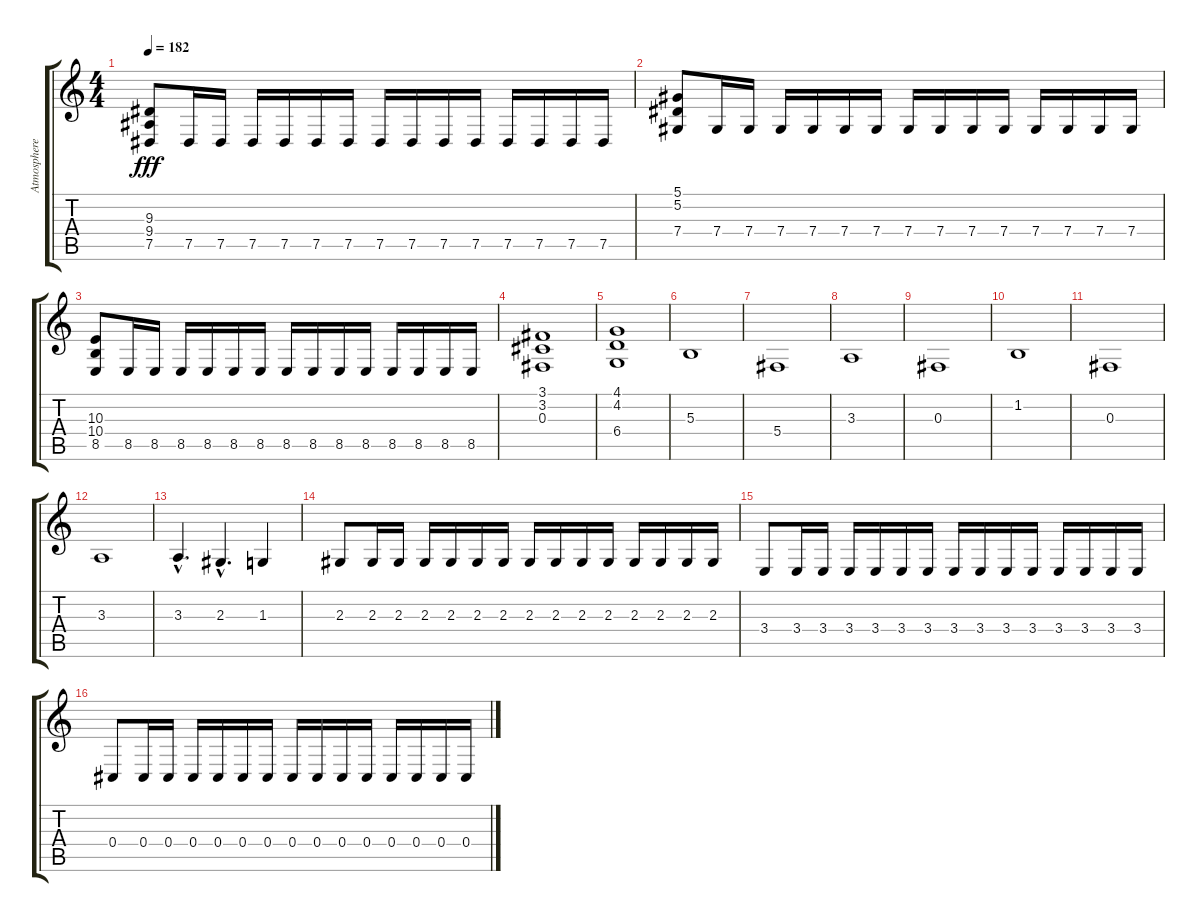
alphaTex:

\track ("Atmosphere" "Atmosphere") {instrument voiceoohs}
\staff {score tabs}
\tuning (Eb4 Bb3 Gb3 Db3 Ab2 Eb2) {hide}
\ts (4 4)
\tempo 182
\clef g2
\ks c
(9.3 9.4 7.5).8{dy fff} 7.5.16 7.5.16 7.5.16 7.5.16 7.5.16 7.5.16 7.5.16 7.5.16 7.5.16 7.5.16 7.5.16 7.5.16 7.5.16 7.5.16 |
(5.1 5.2 7.4).8 7.4.16 7.4.16 7.4.16 7.4.16 7.4.16 7.4.16 7.4.16 7.4.16 7.4.16 7.4.16 7.4.16 7.4.16 7.4.16 7.4.16 |
(10.3 10.4 8.5).8 8.5.16 8.5.16 8.5.16 8.5.16 8.5.16 8.5.16 8.5.16 8.5.16 8.5.16 8.5.16 8.5.16 8.5.16 8.5.16 8.5.16 |
(3.1 3.2 0.3).1 |
(4.1 4.2 6.4).1 |
5.3.1 |
5.4.1 |
3.3.1 |
0.3.1 |
1.2.1 |
0.3.1 |
3.3.1 |
3.3{hac}.4{d} 2.3{hac}.4{d} 1.3.4 |
2.3.8 2.3.16 2.3.16 2.3.16 2.3.16 2.3.16 2.3.16 2.3.16 2.3.16 2.3.16 2.3.16 2.3.16 2.3.16 2.3.16 2.3.16 |
3.4.8 3.4.16 3.4.16 3.4.16 3.4.16 3.4.16 3.4.16 3.4.16 3.4.16 3.4.16 3.4.16 3.4.16 3.4.16 3.4.16 3.4.16 |
0.4.8 0.4.16 0.4.16 0.4.16 0.4.16 0.4.16 0.4.16 0.4.16 0.4.16 0.4.16 0.4.16 0.4.16 0.4.16 0.4.16 0.4.16
